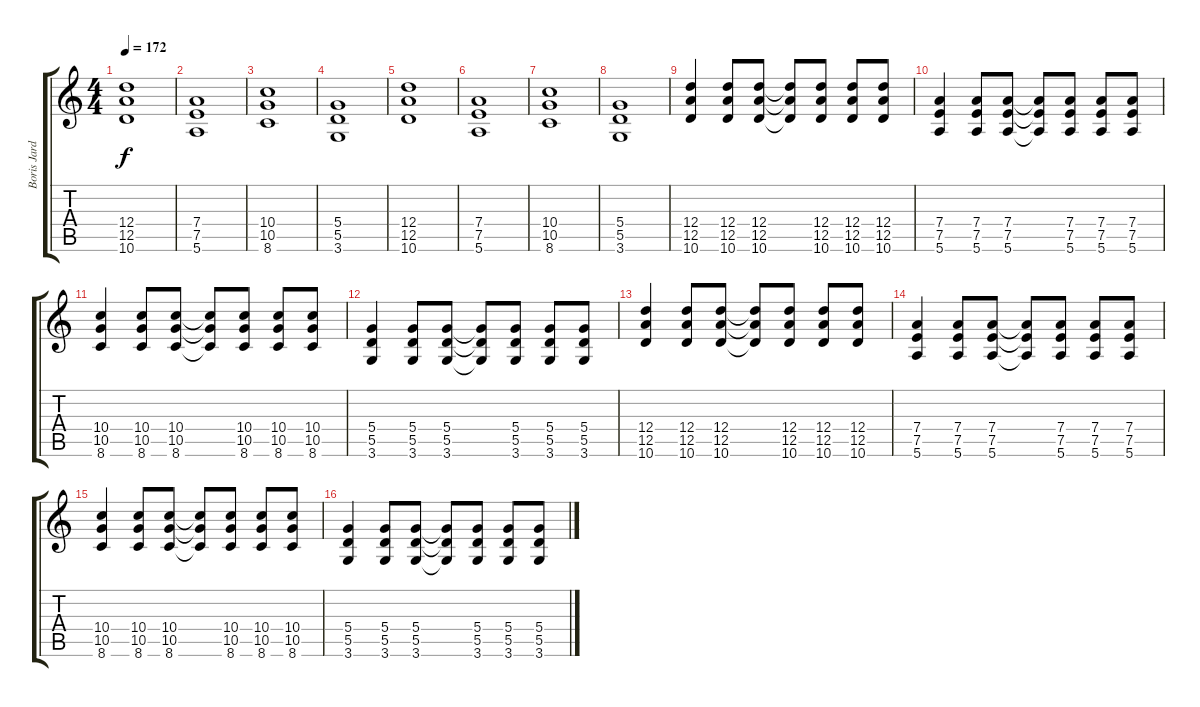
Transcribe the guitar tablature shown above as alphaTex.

\track ("Boris Jardel" "Boris Jard") {instrument distortionguitar}
\staff {score tabs}
\tuning (E4 B3 G3 D3 A2 E2) {hide}
\ts (4 4)
\tempo 172
\clef g2
\ks c
(12.4 12.5 10.6).1{dy f volume 10 instrument electricguitarclean} |
(7.4 7.5 5.6).1 |
(10.4 10.5 8.6).1 |
(5.4 5.5 3.6).1 |
(12.4 12.5 10.6).1{volume 10 instrument electricguitarclean} |
(7.4 7.5 5.6).1 |
(10.4 10.5 8.6).1 |
(5.4 5.5 3.6).1 |
(12.4 12.5 10.6).4{volume 13 instrument distortionguitar} (12.4 12.5 10.6).8 (12.4 12.5 10.6).8 (12.4{t} 12.5{t} 10.6{t}).8 (12.4 12.5 10.6).8 (12.4 12.5 10.6).8 (12.4 12.5 10.6).8 |
(7.4 7.5 5.6).4 (7.4 7.5 5.6).8 (7.4 7.5 5.6).8 (7.4{t} 7.5{t} 5.6{t}).8 (7.4 7.5 5.6).8 (7.4 7.5 5.6).8 (7.4 7.5 5.6).8 |
(10.4 10.5 8.6).4 (10.4 10.5 8.6).8 (10.4 10.5 8.6).8 (10.4{t} 10.5{t} 8.6{t}).8 (10.4 10.5 8.6).8 (10.4 10.5 8.6).8 (10.4 10.5 8.6).8 |
(5.4 5.5 3.6).4 (5.4 5.5 3.6).8 (5.4 5.5 3.6).8 (5.4{t} 5.5{t} 3.6{t}).8 (5.4 5.5 3.6).8 (5.4 5.5 3.6).8 (5.4 5.5 3.6).8 |
(12.4 12.5 10.6).4 (12.4 12.5 10.6).8 (12.4 12.5 10.6).8 (12.4{t} 12.5{t} 10.6{t}).8 (12.4 12.5 10.6).8 (12.4 12.5 10.6).8 (12.4 12.5 10.6).8 |
(7.4 7.5 5.6).4 (7.4 7.5 5.6).8 (7.4 7.5 5.6).8 (7.4{t} 7.5{t} 5.6{t}).8 (7.4 7.5 5.6).8 (7.4 7.5 5.6).8 (7.4 7.5 5.6).8 |
(10.4 10.5 8.6).4 (10.4 10.5 8.6).8 (10.4 10.5 8.6).8 (10.4{t} 10.5{t} 8.6{t}).8 (10.4 10.5 8.6).8 (10.4 10.5 8.6).8 (10.4 10.5 8.6).8 |
(5.4 5.5 3.6).4 (5.4 5.5 3.6).8 (5.4 5.5 3.6).8 (5.4{t} 5.5{t} 3.6{t}).8 (5.4 5.5 3.6).8 (5.4 5.5 3.6).8 (5.4 5.5 3.6).8
